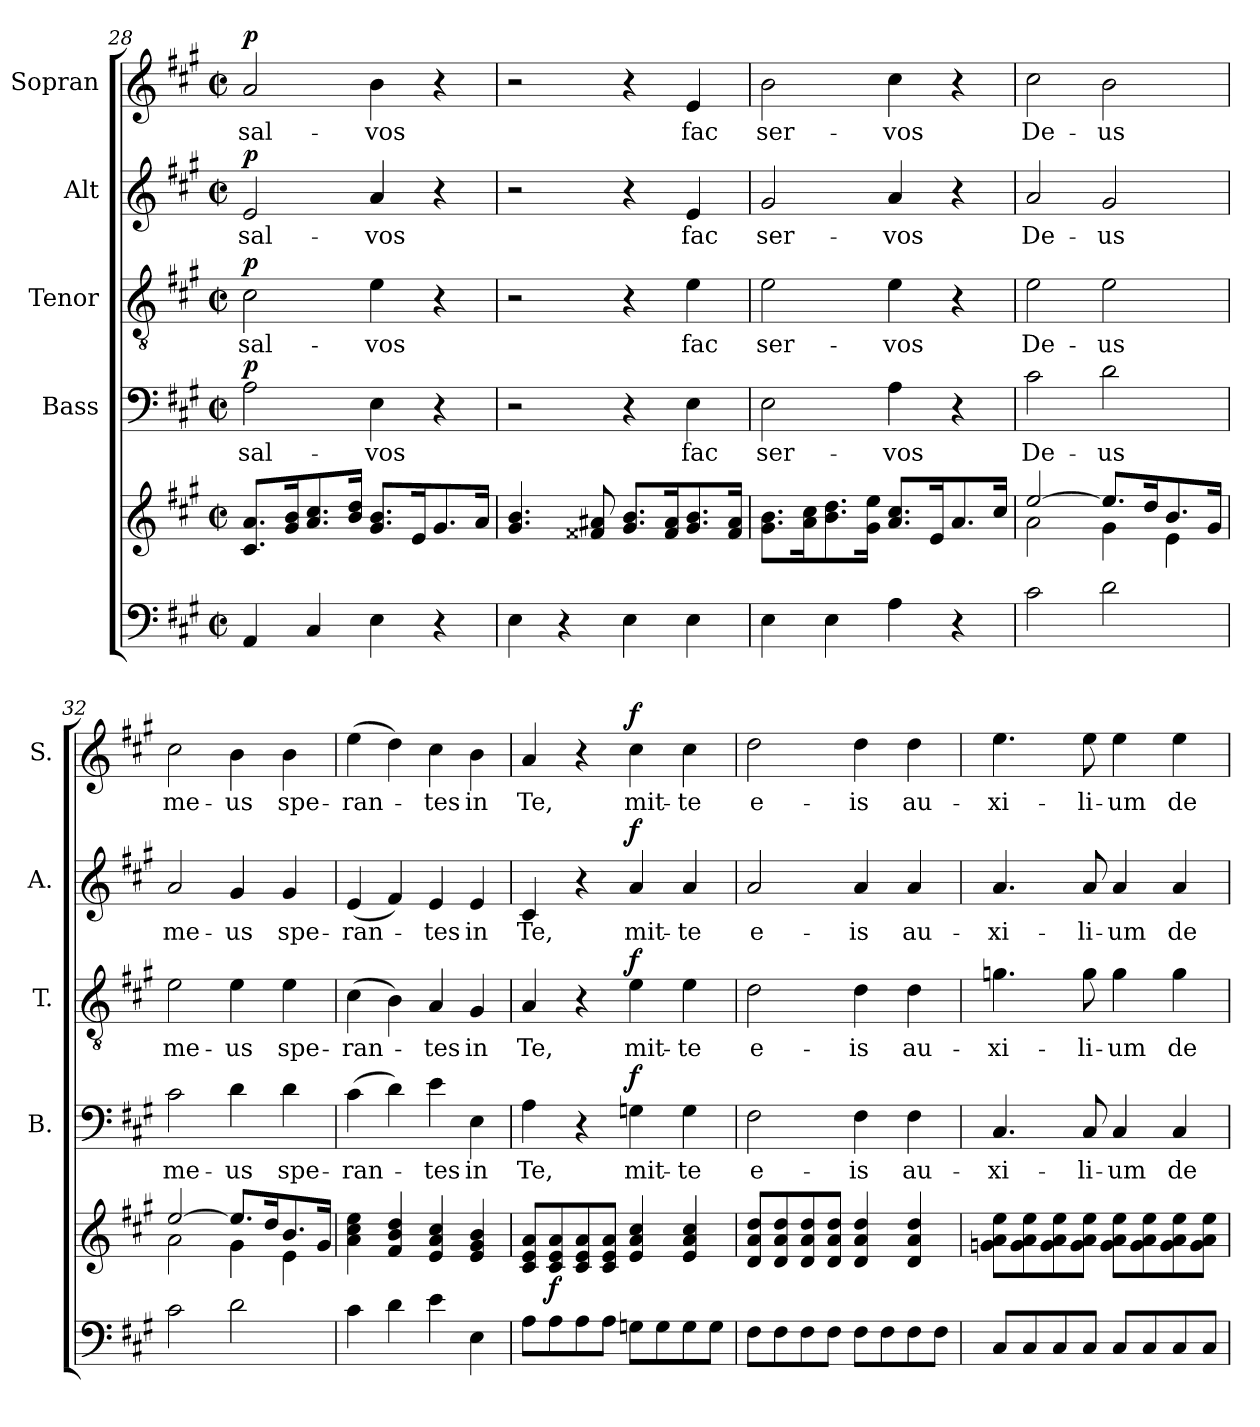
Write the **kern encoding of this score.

**kern	**kern	**dynam	**kern	**text	**dynam	**kern	**text	**dynam	**kern	**text	**dynam	**kern	**text	**dynam
*part5	*part5	*part5	*part4	*part4	*part4	*part3	*part3	*part3	*part2	*part2	*part2	*part1	*part1	*part1
*staff6	*staff5	*staff5/6	*staff4	*staff4	*staff4	*staff3	*staff3	*staff3	*staff2	*staff2	*staff2	*staff1	*staff1	*staff1
*	*	*	*I"Bass	*	*	*I"Tenor	*	*	*I"Alt	*	*	*I"Sopran	*	*
*	*	*	*I'B.	*	*	*I'T.	*	*	*I'A.	*	*	*I'S.	*	*
*clefF4	*clefG2	*	*clefF4	*	*	*clefGv2	*	*	*clefG2	*	*	*clefG2	*	*
*k[f#c#g#]	*k[f#c#g#]	*	*k[f#c#g#]	*	*	*k[f#c#g#]	*	*	*k[f#c#g#]	*	*	*k[f#c#g#]	*	*
*A:	*A:	*	*A:	*	*	*A:	*	*	*A:	*	*	*A:	*	*
*M2/2	*M2/2	*	*M2/2	*	*	*M2/2	*	*	*M2/2	*	*	*M2/2	*	*
*met(c|)	*met(c|)	*	*met(c|)	*	*	*met(c|)	*	*	*met(c|)	*	*	*met(c|)	*	*
=28	=28	=28	=28	=28	=28	=28	=28	=28	=28	=28	=28	=28	=28	=28
!	!	!	!	!LO:LY:b	!LO:DY:a	!	!LO:LY:b	!LO:DY:a	!	!LO:LY:b	!LO:DY:a	!	!LO:LY:b	!LO:DY:a
4AA/	8.c#/ 8.a/L	.	2A\	sal-	p	2c#\	sal-	p	2e/	sal-	p	2a/	sal-	p
.	16g#/ 16b/k	.	.	.	.	.	.	.	.	.	.	.	.	.
4C#/	8.a/ 8.cc#/	.	.	.	.	.	.	.	.	.	.	.	.	.
.	16b/ 16dd/Jk	.	.	.	.	.	.	.	.	.	.	.	.	.
!	!	!	!	!LO:LY:b	!	!	!LO:LY:b	!	!	!LO:LY:b	!	!	!LO:LY:b	!
4E\	8.g#/ 8.b/L	.	4E\	-vos	.	4e\	-vos	.	4a/	-vos	.	4b\	-vos	.
.	16e/k	.	.	.	.	.	.	.	.	.	.	.	.	.
4r	8.g#/	.	4r	.	.	4r	.	.	4r	.	.	4r	.	.
.	16a/Jk	.	.	.	.	.	.	.	.	.	.	.	.	.
=29	=29	=29	=29	=29	=29	=29	=29	=29	=29	=29	=29	=29	=29	=29
4E\	4.g#/ 4.b/	.	2r	.	.	2r	.	.	2r	.	.	2r	.	.
4r	.	.	.	.	.	.	.	.	.	.	.	.	.	.
.	8f##X/ 8a#X/	.	.	.	.	.	.	.	.	.	.	.	.	.
4E\	8.g#/ 8.b/L	.	4r	.	.	4r	.	.	4r	.	.	4r	.	.
.	16f##/ 16a#/k	.	.	.	.	.	.	.	.	.	.	.	.	.
!	!	!	!	!LO:LY:b	!	!	!LO:LY:b	!	!	!LO:LY:b	!	!	!LO:LY:b	!
4E\	8.g#/ 8.b/	.	4E\	fac	.	4e\	fac	.	4e/	fac	.	4e/	fac	.
.	16f##/ 16a#/Jk	.	.	.	.	.	.	.	.	.	.	.	.	.
=30	=30	=30	=30	=30	=30	=30	=30	=30	=30	=30	=30	=30	=30	=30
!	!	!	!	!LO:LY:b	!	!	!LO:LY:b	!	!	!LO:LY:b	!	!	!LO:LY:b	!
4E\	8.g#\ 8.b\L	.	2E\	ser-	.	2e\	ser-	.	2g#/	ser-	.	2b\	ser-	.
.	16a\ 16cc#\k	.	.	.	.	.	.	.	.	.	.	.	.	.
4E\	8.b\ 8.dd\	.	.	.	.	.	.	.	.	.	.	.	.	.
.	16g#\ 16ee\Jk	.	.	.	.	.	.	.	.	.	.	.	.	.
!	!	!	!	!LO:LY:b	!	!	!LO:LY:b	!	!	!LO:LY:b	!	!	!LO:LY:b	!
4A\	8.a/ 8.cc#/L	.	4A\	-vos	.	4e\	-vos	.	4a/	-vos	.	4cc#\	-vos	.
.	16e/k	.	.	.	.	.	.	.	.	.	.	.	.	.
4r	8.a/	.	4r	.	.	4r	.	.	4r	.	.	4r	.	.
.	16cc#/Jk	.	.	.	.	.	.	.	.	.	.	.	.	.
!!LO:PB:g=z
=31	=31	=31	=31	=31	=31	=31	=31	=31	=31	=31	=31	=31	=31	=31
*	*^	*	*	*	*	*	*	*	*	*	*	*	*	*
!	!	!	!	!	!LO:LY:b	!	!	!LO:LY:b	!	!	!LO:LY:b	!	!	!LO:LY:b	!
2c#\	[>2ee/	2a\	.	2c#\	De-	.	2e\	De-	.	2a/	De-	.	2cc#\	De-	.
!	!	!	!	!	!LO:LY:b	!	!	!LO:LY:b	!	!	!LO:LY:b	!	!	!LO:LY:b	!
2d\	8.ee/L]	4g#\	.	2d\	-us	.	2e\	-us	.	2g#/	-us	.	2b\	-us	.
.	16dd/k	.	.	.	.	.	.	.	.	.	.	.	.	.	.
.	8.b/	4e\	.	.	.	.	.	.	.	.	.	.	.	.	.
.	16g#/Jk	.	.	.	.	.	.	.	.	.	.	.	.	.	.
=32	=32	=32	=32	=32	=32	=32	=32	=32	=32	=32	=32	=32	=32	=32	=32
!	!	!	!	!	!LO:LY:b	!	!	!LO:LY:b	!	!	!LO:LY:b	!	!	!LO:LY:b	!
2c#\	[>2ee/	2a\	.	2c#\	me-	.	2e\	me-	.	2a/	me-	.	2cc#\	me-	.
!	!	!	!	!	!LO:LY:b	!	!	!LO:LY:b	!	!	!LO:LY:b	!	!	!LO:LY:b	!
2d\	8.ee/L]	4g#\	.	4d\	-us	.	4e\	-us	.	4g#/	-us	.	4b\	-us	.
.	16dd/k	.	.	.	.	.	.	.	.	.	.	.	.	.	.
!	!	!	!	!	!LO:LY:b	!	!	!LO:LY:b	!	!	!LO:LY:b	!	!	!LO:LY:b	!
.	8.b/	4e\	.	4d\	spe-	.	4e\	spe-	.	4g#/	spe-	.	4b\	spe-	.
.	16g#/Jk	.	.	.	.	.	.	.	.	.	.	.	.	.	.
*	*v	*v	*	*	*	*	*	*	*	*	*	*	*	*	*
=33	=33	=33	=33	=33	=33	=33	=33	=33	=33	=33	=33	=33	=33	=33
!	!	!	!	!LO:LY:b	!	!	!LO:LY:b	!	!	!LO:LY:b	!	!	!LO:LY:b	!
4c#\	4a\ 4cc#\ 4ee\	.	(>4c#\	-ran-	.	(>4c#\	-ran-	.	(<4e/	-ran-	.	(>4ee\	-ran-	.
4d\	4f#/ 4b/ 4dd/	.	4d\)	.	.	4B\)	.	.	4f#/)	.	.	4dd\)	.	.
!	!	!	!	!LO:LY:b	!	!	!LO:LY:b	!	!	!LO:LY:b	!	!	!LO:LY:b	!
4e\	4e/ 4a/ 4cc#/	.	4e\	-tes	.	4A/	-tes	.	4e/	-tes	.	4cc#\	-tes	.
!	!	!	!	!LO:LY:b	!	!	!LO:LY:b	!	!	!LO:LY:b	!	!	!LO:LY:b	!
4E\	4e/ 4g#/ 4b/	.	4E\	in	.	4G#/	in	.	4e/	in	.	4b\	in	.
=34	=34	=34	=34	=34	=34	=34	=34	=34	=34	=34	=34	=34	=34	=34
!	!	!	!	!LO:LY:b	!	!	!LO:LY:b	!	!	!LO:LY:b	!	!	!LO:LY:b	!
8A\L	8c#/ 8e/ 8a/L	.	4A\	Te,	.	4A/	Te,	.	4c#/	Te,	.	4a/	Te,	.
!	!	!LO:DY:b	!	!	!	!	!	!	!	!	!	!	!	!
8A\	8c#/ 8e/ 8a/	f	.	.	.	.	.	.	.	.	.	.	.	.
8A\	8c#/ 8e/ 8a/	.	4r	.	.	4r	.	.	4r	.	.	4r	.	.
8A\J	8c#/ 8e/ 8a/J	.	.	.	.	.	.	.	.	.	.	.	.	.
!	!	!	!	!LO:LY:b	!LO:DY:a	!	!LO:LY:b	!LO:DY:a	!	!LO:LY:b	!LO:DY:a	!	!LO:LY:b	!LO:DY:a
8Gn\L	4e/ 4a/ 4cc#/	.	4Gn\	mit-	f	4e\	mit-	f	4a/	mit-	f	4cc#\	mit-	f
8G\	.	.	.	.	.	.	.	.	.	.	.	.	.	.
!	!	!	!	!LO:LY:b	!	!	!LO:LY:b	!	!	!LO:LY:b	!	!	!LO:LY:b	!
8G\	4e/ 4a/ 4cc#/	.	4G\	-te	.	4e\	-te	.	4a/	-te	.	4cc#\	-te	.
8G\J	.	.	.	.	.	.	.	.	.	.	.	.	.	.
=35	=35	=35	=35	=35	=35	=35	=35	=35	=35	=35	=35	=35	=35	=35
!	!	!	!	!LO:LY:b	!	!	!LO:LY:b	!	!	!LO:LY:b	!	!	!LO:LY:b	!
8F#\L	8d/ 8a/ 8dd/L	.	2F#\	e-	.	2d\	e-	.	2a/	e-	.	2dd\	e-	.
8F#\	8d/ 8a/ 8dd/	.	.	.	.	.	.	.	.	.	.	.	.	.
8F#\	8d/ 8a/ 8dd/	.	.	.	.	.	.	.	.	.	.	.	.	.
8F#\J	8d/ 8a/ 8dd/J	.	.	.	.	.	.	.	.	.	.	.	.	.
!	!	!	!	!LO:LY:b	!	!	!LO:LY:b	!	!	!LO:LY:b	!	!	!LO:LY:b	!
8F#\L	4d/ 4a/ 4dd/	.	4F#\	-is	.	4d\	-is	.	4a/	-is	.	4dd\	-is	.
8F#\	.	.	.	.	.	.	.	.	.	.	.	.	.	.
!	!	!	!	!LO:LY:b	!	!	!LO:LY:b	!	!	!LO:LY:b	!	!	!LO:LY:b	!
8F#\	4d/ 4a/ 4dd/	.	4F#\	au-	.	4d\	au-	.	4a/	au-	.	4dd\	au-	.
8F#\J	.	.	.	.	.	.	.	.	.	.	.	.	.	.
!!LO:LB:g=z
=36	=36	=36	=36	=36	=36	=36	=36	=36	=36	=36	=36	=36	=36	=36
!	!	!	!	!LO:LY:b	!	!	!LO:LY:b	!	!	!LO:LY:b	!	!	!LO:LY:b	!
8C#/L	8gn\ 8a\ 8ee\L	.	4.C#/	-xi-	.	4.gn\	-xi-	.	4.a/	-xi-	.	4.ee\	-xi-	.
8C#/	8g\ 8a\ 8ee\	.	.	.	.	.	.	.	.	.	.	.	.	.
8C#/	8g\ 8a\ 8ee\	.	.	.	.	.	.	.	.	.	.	.	.	.
!	!	!	!	!LO:LY:b	!	!	!LO:LY:b	!	!	!LO:LY:b	!	!	!LO:LY:b	!
8C#/J	8g\ 8a\ 8ee\J	.	8C#/	-li-	.	8g\	-li-	.	8a/	-li-	.	8ee\	-li-	.
!	!	!	!	!LO:LY:b	!	!	!LO:LY:b	!	!	!LO:LY:b	!	!	!LO:LY:b	!
8C#/L	8g\ 8a\ 8ee\L	.	4C#/	-um	.	4g\	-um	.	4a/	-um	.	4ee\	-um	.
8C#/	8g\ 8a\ 8ee\	.	.	.	.	.	.	.	.	.	.	.	.	.
!	!	!	!	!LO:LY:b	!	!	!LO:LY:b	!	!	!LO:LY:b	!	!	!LO:LY:b	!
8C#/	8g\ 8a\ 8ee\	.	4C#/	de	.	4g\	de	.	4a/	de	.	4ee\	de	.
8C#/J	8g\ 8a\ 8ee\J	.	.	.	.	.	.	.	.	.	.	.	.	.
=	=	=	=	=	=	=	=	=	=	=	=	=	=	=
*-	*-	*-	*-	*-	*-	*-	*-	*-	*-	*-	*-	*-	*-	*-
